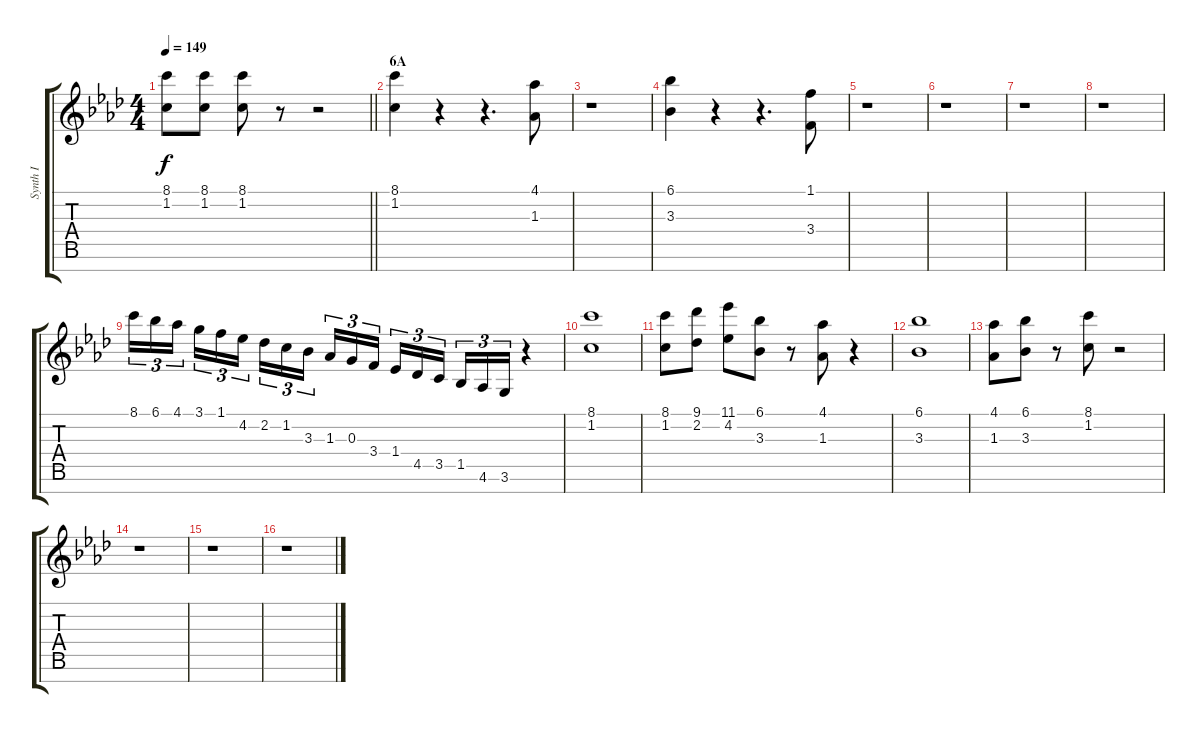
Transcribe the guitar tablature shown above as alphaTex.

\track ("Synth I" "Synth I") {instrument lead2sawtooth}
\staff {score tabs}
\tuning (E5 B4 G4 D4 A3 E3 B2) {hide}
\ts (4 4)
\tempo 149
\clef g2
\barLineRight lightlight
\ks ab
(8.1{t} 1.2{t}).8{dy f} (8.1 1.2).8 (8.1 1.2).8 r.8 r.2 |
\section ("" "6A")
(8.1 1.2).4 r.4 r.4{d} (4.1 1.3).8 |
r.1 |
(6.1 3.3).4 r.4 r.4{d} (1.1 3.4).8 |
r.1 |
r.1 |
r.1 |
r.1 |
8.1.16{tu (3 2)} 6.1.16{tu (3 2)} 4.1.16{tu (3 2) beam splitsecondary} 3.1.16{tu (3 2)} 1.1.16{tu (3 2)} 4.2.16{tu (3 2)} 2.2.16{tu (3 2)} 1.2.16{tu (3 2)} 3.3.16{tu (3 2) beam splitsecondary} 1.3.16{tu (3 2)} 0.3.16{tu (3 2)} 3.4.16{tu (3 2)} 1.4.16{tu (3 2)} 4.5.16{tu (3 2)} 3.5.16{tu (3 2) beam splitsecondary} 1.5.16{tu (3 2)} 4.6.16{tu (3 2)} 3.6.16{tu (3 2)} r.4 |
(8.1 1.2).1 |
(8.1 1.2).8 (9.1 2.2).8 (11.1 4.2).8 (6.1 3.3).8 r.8 (4.1 1.3).8 r.4 |
(6.1 3.3).1 |
(4.1 1.3).8 (6.1 3.3).8 r.8 (8.1 1.2).8 r.2 |
r.1 |
r.1 |
r.1
